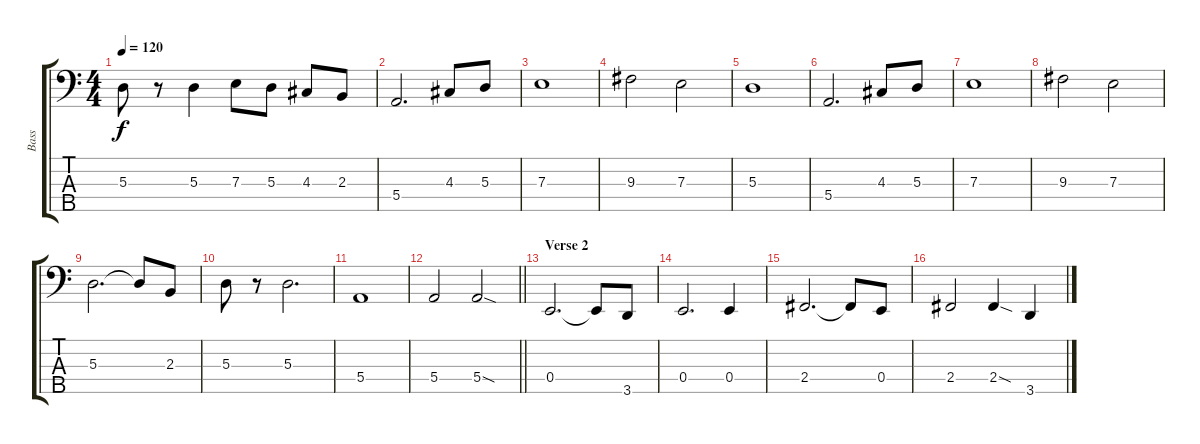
\track ("Bass" "Bass") {instrument electricbassfinger}
\staff {score tabs}
\tuning (G2 D2 A1 E1 B0) {hide}
\ts (4 4)
\tempo 120
\clef f4
\ks c
5.3.8{dy f} r.8 5.3.4 7.3.8 5.3.8 4.3.8 2.3.8 |
5.4.2{d} 4.3.8 5.3.8 |
7.3.1 |
9.3.2 7.3.2 |
5.3.1 |
5.4.2{d} 4.3.8 5.3.8 |
7.3.1 |
9.3.2 7.3.2 |
5.3.2{d} 5.3{t}.8 2.3.8 |
5.3.8 r.8 5.3.2{d} |
5.4.1 |
\barLineRight lightlight
5.4.2 5.4{sod}.2 |
\section ("" "Verse 2")
0.4.2{d} 0.4{t}.8 3.5.8 |
0.4.2{d} 0.4.4 |
2.4.2{d} 2.4{t}.8 0.4.8 |
2.4.2 2.4{sod}.4 3.5.4
